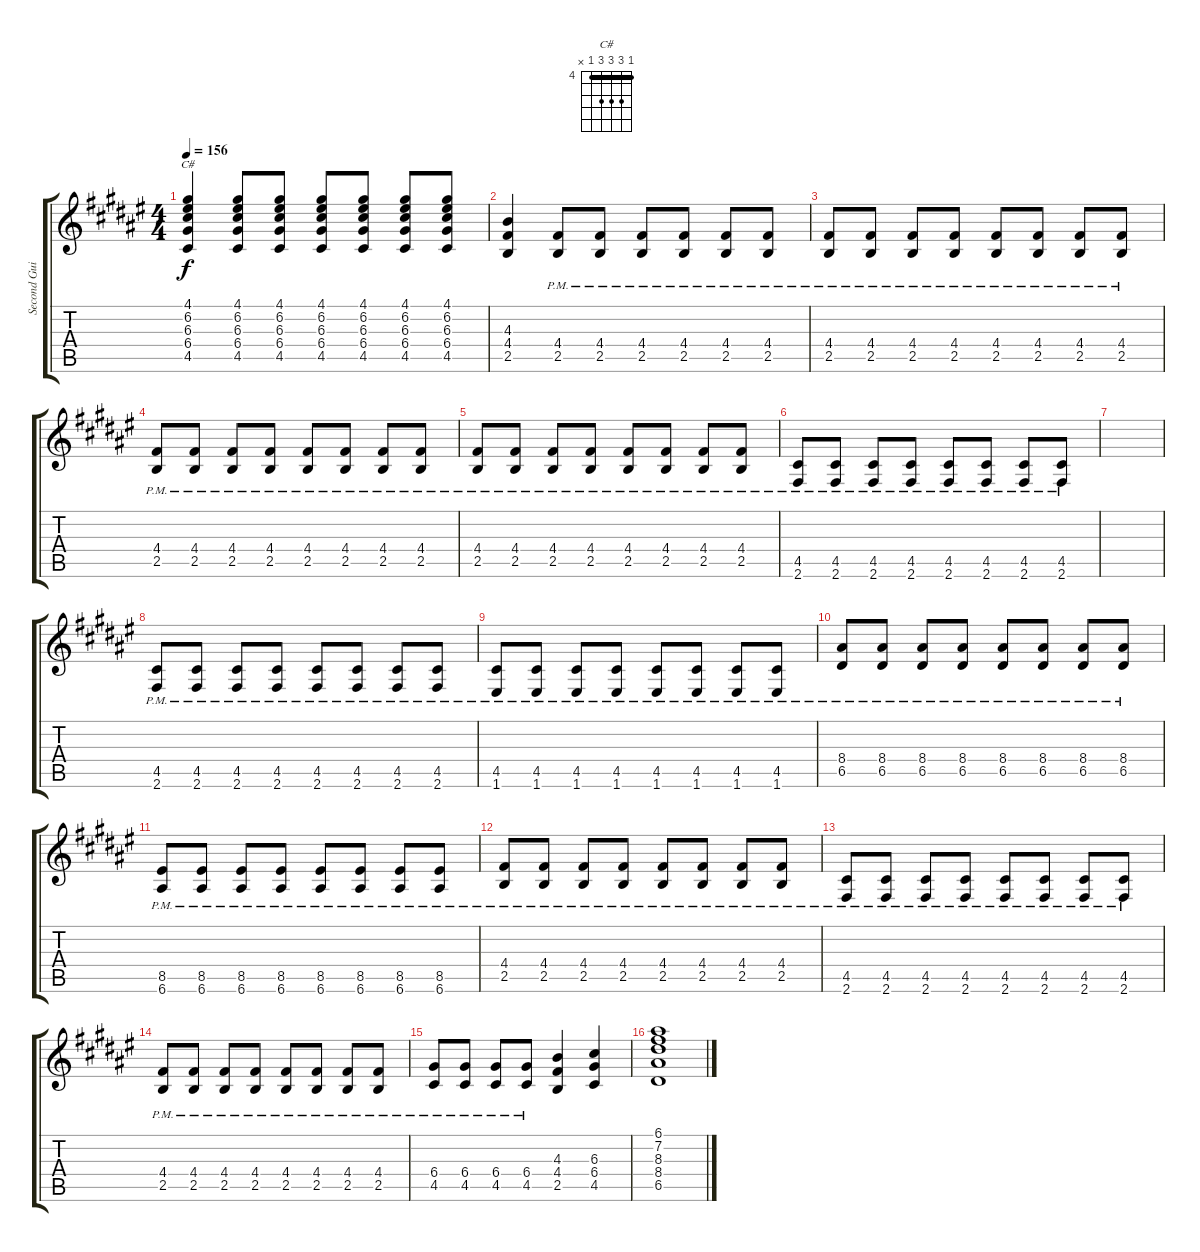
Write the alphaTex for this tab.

\track ("Second Guitar" "Second Gui") {instrument distortionguitar}
\staff {score tabs}
\tuning (E4 B3 G3 D3 A2 E2) {hide}
\chord ("C#" 4 6 6 6 4 x) {firstfret 4 barre 4}
\ts (4 4)
\tempo 156
\clef g2
\ks f#
(4.1 6.2 6.3 6.4 4.5).4{ch "C#" dy f} (4.1 6.2 6.3 6.4 4.5).8 (4.1 6.2 6.3 6.4 4.5).8 (4.1 6.2 6.3 6.4 4.5).8 (4.1 6.2 6.3 6.4 4.5).8 (4.1 6.2 6.3 6.4 4.5).8 (4.1 6.2 6.3 6.4 4.5).8 |
(4.3 4.4 2.5).4{balance 4} (4.4{pm} 2.5{pm}).8 (4.4{pm} 2.5{pm}).8 (4.4{pm} 2.5{pm}).8 (4.4{pm} 2.5{pm}).8 (4.4{pm} 2.5{pm}).8 (4.4{pm} 2.5{pm}).8 |
(4.4{pm} 2.5{pm}).8 (4.4{pm} 2.5{pm}).8 (4.4{pm} 2.5{pm}).8 (4.4{pm} 2.5{pm}).8 (4.4{pm} 2.5{pm}).8 (4.4{pm} 2.5{pm}).8 (4.4{pm} 2.5{pm}).8 (4.4{pm} 2.5{pm}).8 |
(4.4{pm} 2.5{pm}).8 (4.4{pm} 2.5{pm}).8 (4.4{pm} 2.5{pm}).8 (4.4{pm} 2.5{pm}).8 (4.4{pm} 2.5{pm}).8 (4.4{pm} 2.5{pm}).8 (4.4{pm} 2.5{pm}).8 (4.4{pm} 2.5{pm}).8 |
(4.4{pm} 2.5{pm}).8 (4.4{pm} 2.5{pm}).8 (4.4{pm} 2.5{pm}).8 (4.4{pm} 2.5{pm}).8 (4.4{pm} 2.5{pm}).8 (4.4{pm} 2.5{pm}).8 (4.4{pm} 2.5{pm}).8 (4.4{pm} 2.5{pm}).8 |
(4.5{pm} 2.6{pm}).8 (4.5{pm} 2.6{pm}).8 (4.5{pm} 2.6{pm}).8 (4.5{pm} 2.6{pm}).8 (4.5{pm} 2.6{pm}).8 (4.5{pm} 2.6{pm}).8 (4.5{pm} 2.6{pm}).8 (4.5{pm} 2.6{pm}).8 |
|
(4.5{pm} 2.6{pm}).8{balance 4} (4.5{pm} 2.6{pm}).8 (4.5{pm} 2.6{pm}).8 (4.5{pm} 2.6{pm}).8 (4.5{pm} 2.6{pm}).8 (4.5{pm} 2.6{pm}).8 (4.5{pm} 2.6{pm}).8 (4.5{pm} 2.6{pm}).8 |
(4.5{pm} 1.6{pm}).8 (4.5{pm} 1.6{pm}).8 (4.5{pm} 1.6{pm}).8 (4.5{pm} 1.6{pm}).8 (4.5{pm} 1.6{pm}).8 (4.5{pm} 1.6{pm}).8 (4.5{pm} 1.6{pm}).8 (4.5{pm} 1.6{pm}).8 |
(8.4{pm} 6.5{pm}).8 (8.4{pm} 6.5{pm}).8 (8.4{pm} 6.5{pm}).8 (8.4{pm} 6.5{pm}).8 (8.4{pm} 6.5{pm}).8 (8.4{pm} 6.5{pm}).8 (8.4{pm} 6.5{pm}).8 (8.4{pm} 6.5{pm}).8 |
(8.5{pm} 6.6{pm}).8 (8.5{pm} 6.6{pm}).8 (8.5{pm} 6.6{pm}).8 (8.5{pm} 6.6{pm}).8 (8.5{pm} 6.6{pm}).8 (8.5{pm} 6.6{pm}).8 (8.5{pm} 6.6{pm}).8 (8.5{pm} 6.6{pm}).8 |
(4.4{pm} 2.5{pm}).8 (4.4{pm} 2.5{pm}).8 (4.4{pm} 2.5{pm}).8 (4.4{pm} 2.5{pm}).8 (4.4{pm} 2.5{pm}).8 (4.4{pm} 2.5{pm}).8 (4.4{pm} 2.5{pm}).8 (4.4{pm} 2.5{pm}).8 |
(4.5{pm} 2.6{pm}).8 (4.5{pm} 2.6{pm}).8 (4.5{pm} 2.6{pm}).8 (4.5{pm} 2.6{pm}).8 (4.5{pm} 2.6{pm}).8 (4.5{pm} 2.6{pm}).8 (4.5{pm} 2.6{pm}).8 (4.5{pm} 2.6{pm}).8 |
(4.4{pm} 2.5{pm}).8 (4.4{pm} 2.5{pm}).8 (4.4{pm} 2.5{pm}).8 (4.4{pm} 2.5{pm}).8 (4.4{pm} 2.5{pm}).8 (4.4{pm} 2.5{pm}).8 (4.4{pm} 2.5{pm}).8 (4.4{pm} 2.5{pm}).8 |
(6.4{pm} 4.5{pm}).8 (6.4{pm} 4.5{pm}).8 (6.4{pm} 4.5{pm}).8 (6.4{pm} 4.5{pm}).8 (4.3 4.4 2.5).4 (6.3 6.4 4.5).4 |
(6.1 7.2 8.3 8.4 6.5).1{balance 8}
